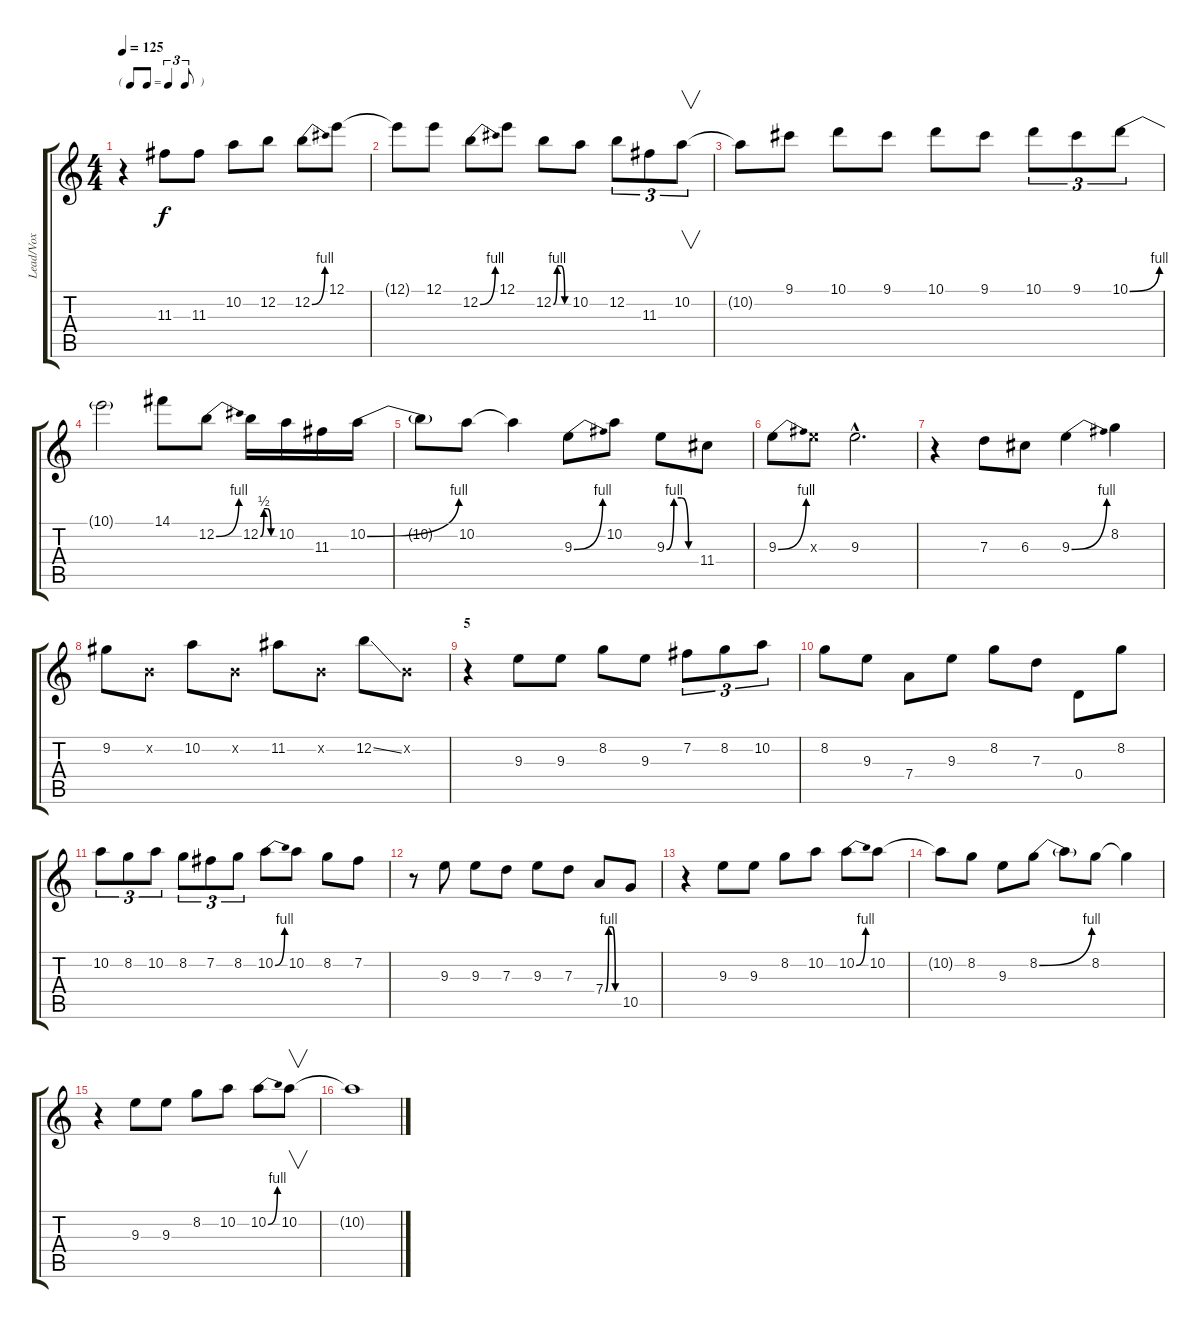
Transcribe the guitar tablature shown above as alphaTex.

\track ("Lead/Vox" "Lead/Vox") {instrument electricguitarjazz}
\staff {score tabs}
\tuning (E4 B3 G3 D3 A2 E2) {hide}
\ts (4 4)
\tf triplet8th
\tempo 125
\clef g2
\ks c
r.4{dy f} 11.3.8 11.3.8 10.2.8 12.2.8 12.2{be (bend 0 0 60 4)}.8 12.1.8 |
12.1{t}.8 12.1.8 12.2{be (bend 0 0 60 4)}.8 12.1.8 12.2{be (custom 0 0 15 4 30 4 45 0 60 0)}.8 10.2.8 12.2.8{tu (3 2)} 11.3.8{tu (3 2)} 10.2.8{v tu (3 2)} |
10.2{t}.8 9.1.8 10.1.8 9.1.8 10.1.8 9.1.8 10.1.8{tu (3 2)} 9.1.8{tu (3 2)} 10.1{be (bend 0 0 60 4)}.8{tu (3 2)} |
10.1{t}.2 14.1.8 12.2{be (bend 0 0 60 4)}.8 12.2{be (custom 0 0 15 2 30 2 45 0 60 0)}.16 10.2.16 11.3.16 10.2{be (bend 0 0 60 4)}.16 |
10.2{t}.8 10.2.8 10.2{t}.4 9.3{be (bend 0 0 60 4)}.8 10.2.8 9.3{be (custom 0 0 15 4 30 4 45 0 60 0)}.8 11.4.8 |
9.3{be (bend 0 0 60 4)}.8 9.3{x}.8 9.3{hac}.2{d} |
r.4 7.3.8 6.3.8 9.3{be (bend 0 0 60 4)}.4 8.2.4 |
9.2.8 0.2{x}.8 10.2.8 0.2{x}.8 11.2.8 0.2{x}.8 12.2{ss}.8 0.2{x}.8 |
\section ("" "5")
r.4 9.3.8 9.3.8 8.2.8 9.3.8 7.2.8{tu (3 2)} 8.2.8{tu (3 2)} 10.2.8{tu (3 2)} |
8.2.8 9.3.8 7.4.8 9.3.8 8.2.8 7.3.8 0.4.8 8.2.8 |
10.2.8{tu (3 2)} 8.2.8{tu (3 2)} 10.2.8{tu (3 2)} 8.2.8{tu (3 2)} 7.2.8{tu (3 2)} 8.2.8{tu (3 2)} 10.2{be (bend 0 0 60 4)}.8 10.2.8 8.2.8 7.2.8 |
r.8 9.3.8 9.3.8 7.3.8 9.3.8 7.3.8 7.4{be (custom 0 0 15 4 30 4 45 0 60 0)}.8 10.5.8 |
r.4 9.3.8 9.3.8 8.2.8 10.2.8 10.2{be (bend 0 0 60 4)}.8 10.2.8 |
10.2{t}.8 8.2.8 9.3.8 8.2{be (bend 0 0 60 4)}.8 8.2{t}.8 8.2.8 8.2{t}.4 |
r.4 9.3.8 9.3.8 8.2.8 10.2.8 10.2{be (bend 0 0 60 4)}.8 10.2.8{v} |
10.2{t}.1
